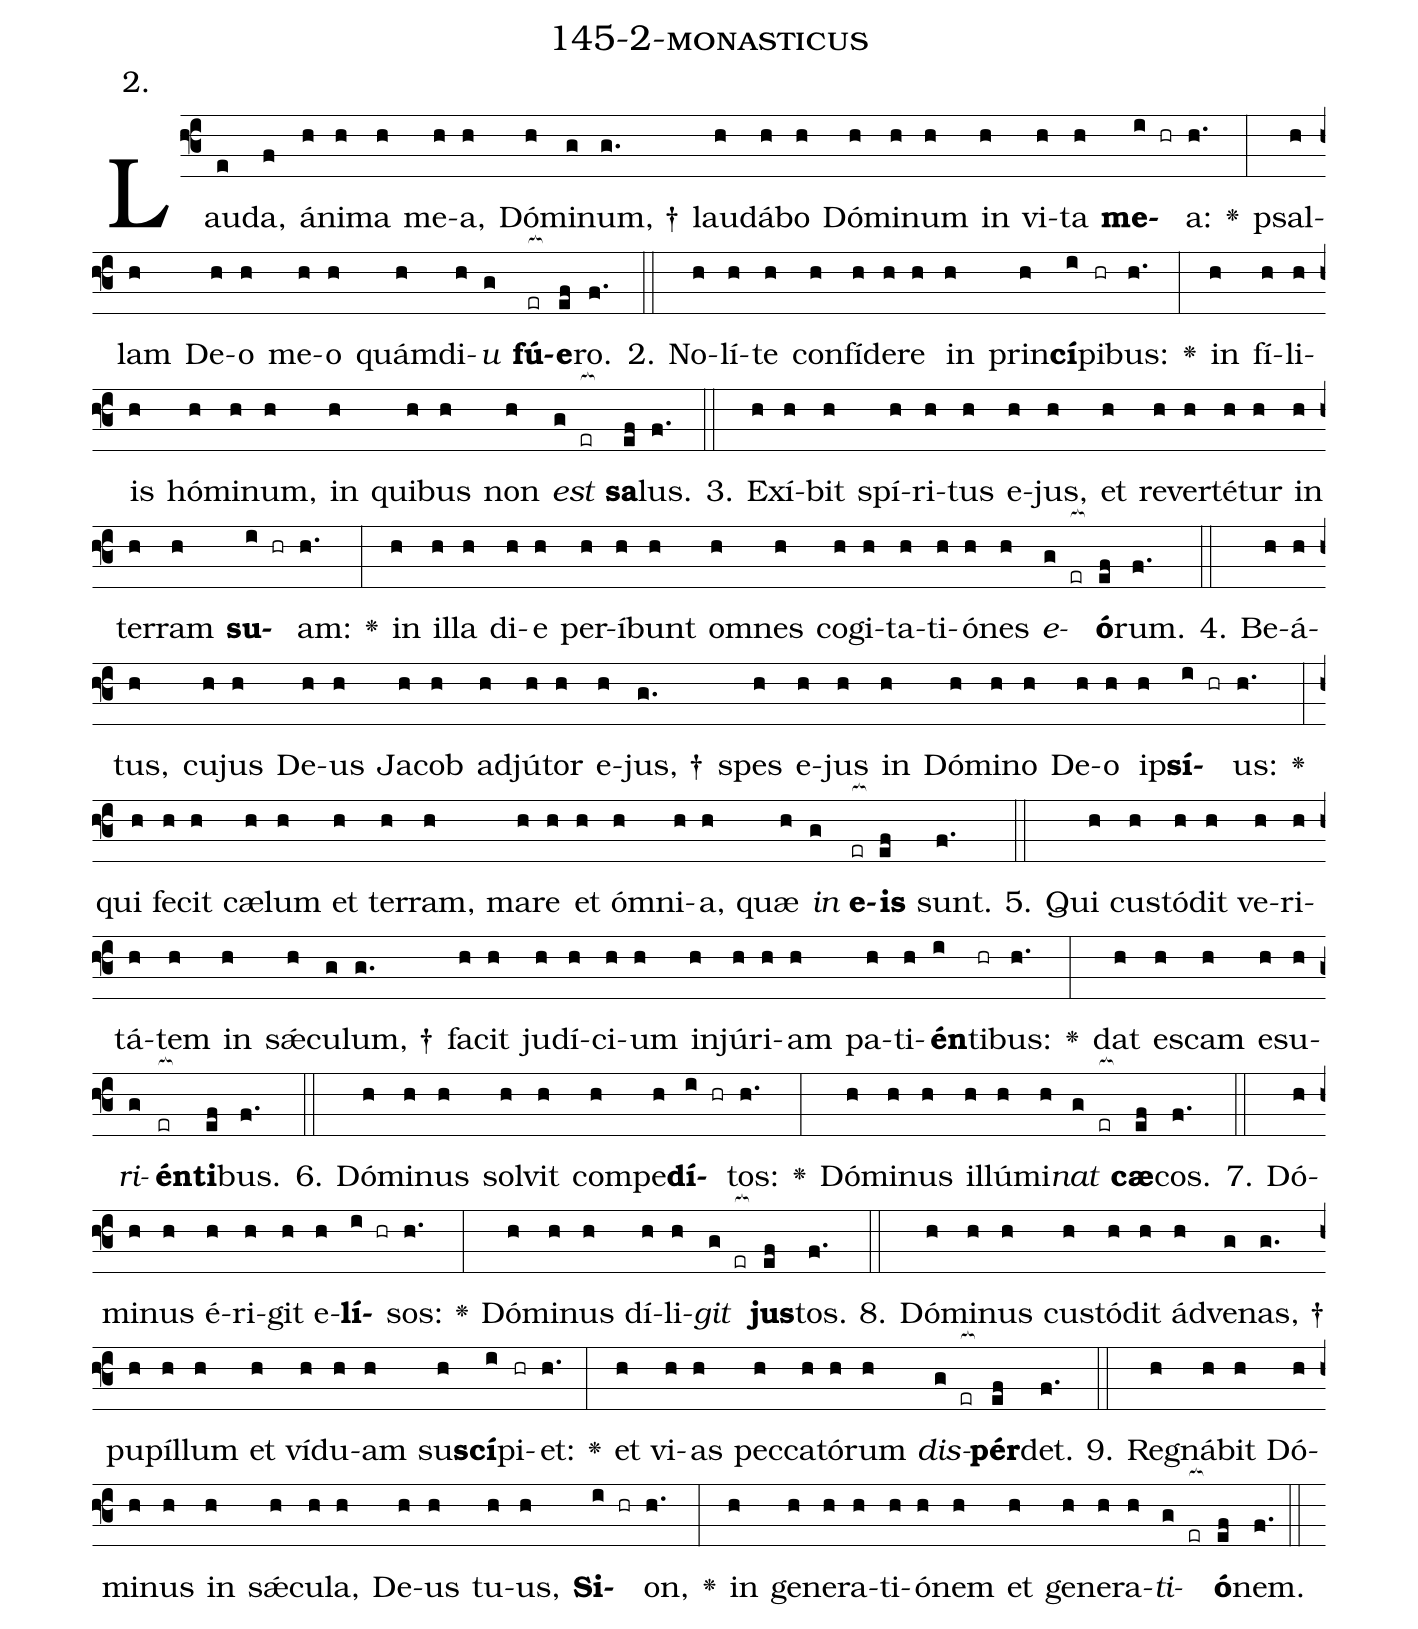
name: 145-2-monasticus;
annotation: 2.;
%%
(f3)Lau(e)da,(f) á(h)ni(h)ma(h) me(h)a,(h) Dó(h)mi(g)num, †(g.) lau(h)dá(h)bo(h) Dó(h)mi(h)num(h) in(h) vi(h)ta(h) <b>me</b>(i hr)a:(h.) <v>\greheightstar</v>(:) psal(h)lam(h) De(h)o(h) me(h)o(h) quám(h)di(h)<i>u</i>(g) <b>fú</b>(er[ocb:1{])<b>e</b>(ef[ocb:0}])ro.(f.) (::)
2. No(h)lí(h)te(h) con(h)fí(h)de(h)re(h) in(h) prin(h)<b>cí</b>(i)pi(hr)bus:(h.) <v>\greheightstar</v>(:) in(h) fí(h)li(h)is(h) hó(h)mi(h)num,(h) in(h) qui(h)bus(h) non(h) <i>est</i>(g er[ocb:1{]) <b>sa</b>(ef[ocb:0}])lus.(f.) (::)
3. Ex(h)í(h)bit(h) spí(h)ri(h)tus(h) e(h)jus,(h) et(h) re(h)ver(h)té(h)tur(h) in(h) ter(h)ram(h) <b>su</b>(i hr)am:(h.) <v>\greheightstar</v>(:) in(h) il(h)la(h) di(h)e(h) per(h)í(h)bunt(h) om(h)nes(h) co(h)gi(h)ta(h)ti(h)ó(h)nes(h) <i>e</i>(g er[ocb:1{])<b>ó</b>(ef[ocb:0}])rum.(f.) (::)
4. Be(h)á(h)tus,(h) cu(h)jus(h) De(h)us(h) Ja(h)cob(h) ad(h)jú(h)tor(h) e(h)jus, †(g.) spes(h) e(h)jus(h) in(h) Dó(h)mi(h)no(h) De(h)o(h) ip(h)<b>sí</b>(i hr)us:(h.) <v>\greheightstar</v>(:) qui(h) fe(h)cit(h) cæ(h)lum(h) et(h) ter(h)ram,(h) ma(h)re(h) et(h) óm(h)ni(h)a,(h) quæ(h) <i>in</i>(g) <b>e</b>(er[ocb:1{])<b>is</b>(ef[ocb:0}]) sunt.(f.) (::)
5. Qui(h) cus(h)tó(h)dit(h) ve(h)ri(h)tá(h)tem(h) in(h) sǽ(h)cu(g)lum, †(g.) fa(h)cit(h) ju(h)dí(h)ci(h)um(h) in(h)jú(h)ri(h)am(h) pa(h)ti(h)<b>én</b>(i)ti(hr)bus:(h.) <v>\greheightstar</v>(:) dat(h) es(h)cam(h) e(h)su(h)<i>ri</i>(g)<b>én</b>(er[ocb:1{])<b>ti</b>(ef[ocb:0}])bus.(f.) (::)
6. Dó(h)mi(h)nus(h) sol(h)vit(h) com(h)pe(h)<b>dí</b>(i hr)tos:(h.) <v>\greheightstar</v>(:) Dó(h)mi(h)nus(h) il(h)lú(h)mi(h)<i>nat</i>(g er[ocb:1{]) <b>cæ</b>(ef[ocb:0}])cos.(f.) (::)
7. Dó(h)mi(h)nus(h) é(h)ri(h)git(h) e(h)<b>lí</b>(i hr)sos:(h.) <v>\greheightstar</v>(:) Dó(h)mi(h)nus(h) dí(h)li(h)<i>git</i>(g er[ocb:1{]) <b>jus</b>(ef[ocb:0}])tos.(f.) (::)
8. Dó(h)mi(h)nus(h) cus(h)tó(h)dit(h) ád(h)ve(g)nas, †(g.) pu(h)píl(h)lum(h) et(h) ví(h)du(h)am(h) su(h)<b>scí</b>(i)pi(hr)et:(h.) <v>\greheightstar</v>(:) et(h) vi(h)as(h) pec(h)ca(h)tó(h)rum(h) <i>dis</i>(g er[ocb:1{])<b>pér</b>(ef[ocb:0}])det.(f.) (::)
9. Re(h)gná(h)bit(h) Dó(h)mi(h)nus(h) in(h) sǽ(h)cu(h)la,(h) De(h)us(h) tu(h)us,(h) <b>Si</b>(i hr)on,(h.) <v>\greheightstar</v>(:) in(h) ge(h)ne(h)ra(h)ti(h)ó(h)nem(h) et(h) ge(h)ne(h)ra(h)<i>ti</i>(g er[ocb:1{])<b>ó</b>(ef[ocb:0}])nem.(f.) (::)
